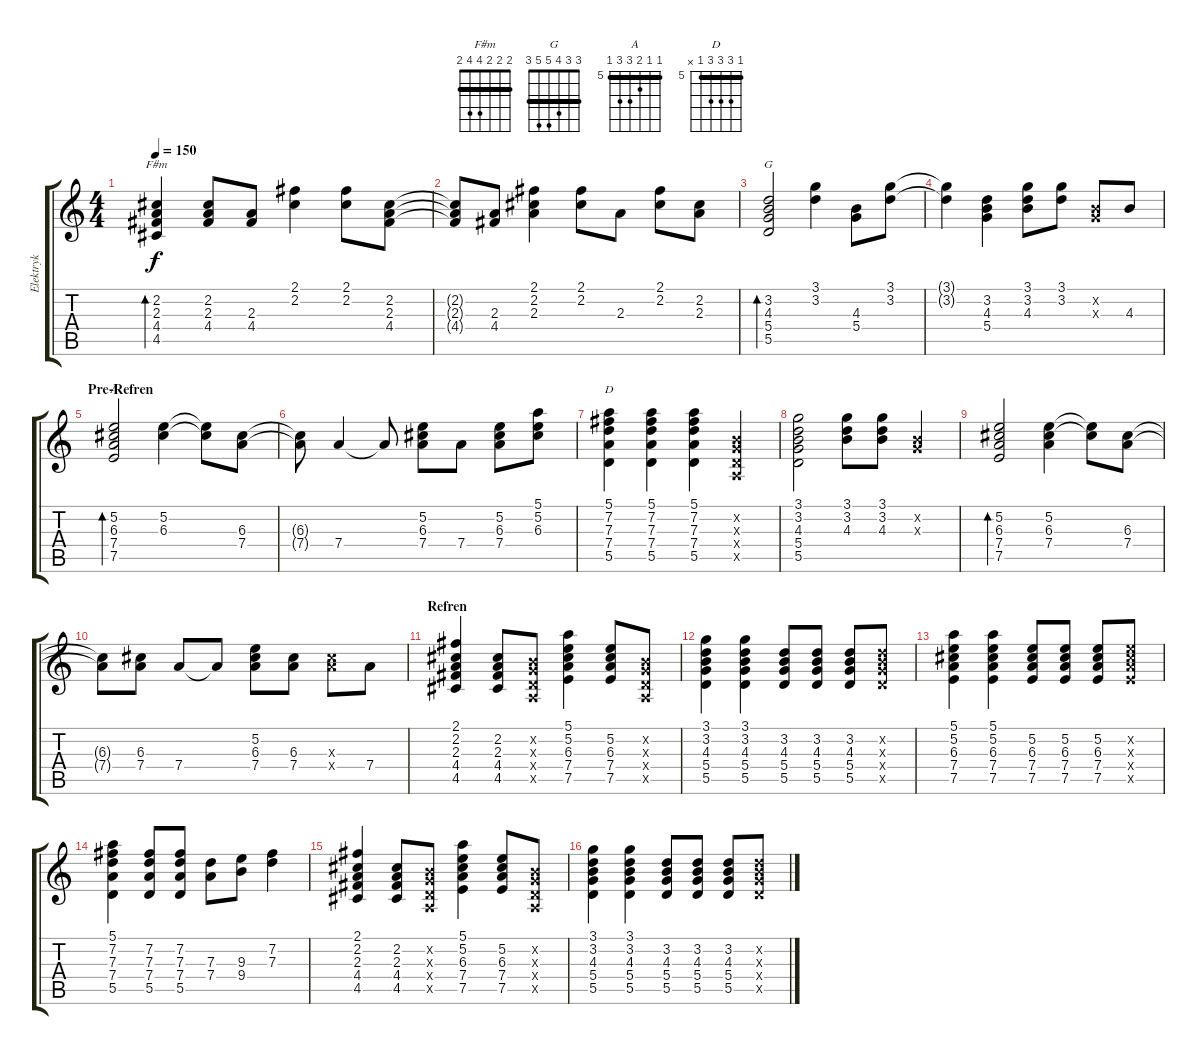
\track ("Elektryk" "Elektryk") {instrument electricguitarclean}
\staff {score tabs}
\tuning (E4 B3 G3 D3 A2 E2) {hide}
\chord ("F#m" 2 2 2 4 4 2) {barre 2}
\chord ("G" 3 3 4 5 5 3) {barre 3}
\chord ("A" 5 5 6 7 7 5) {firstfret 5 barre 5}
\chord ("D" 5 7 7 7 5 x) {firstfret 5 barre 5}
\ts (4 4)
\tempo 150
\clef g2
\ks c
(2.2 2.3 4.4 4.5).4{bd 240 ch "F#m" dy f} (2.2 2.3 4.4).8 (2.3 4.4).8 (2.1 2.2).4 (2.1 2.2).8 (2.2 2.3 4.4).8 |
(2.2{t} 2.3{t} 4.4{t}).8 (2.3 4.4).8 (2.1 2.2 2.3).4 (2.1 2.2).8 2.3.8 (2.1 2.2).8 (2.2 2.3).8 |
(3.2 4.3 5.4 5.5).2{bd 240 ch "G"} (3.1 3.2).4 (4.3 5.4).8 (3.1 3.2).8 |
(3.1{t} 3.2{t}).4 (3.2 4.3 5.4).4 (3.1 3.2 4.3).8 (3.1 3.2).8 (0.2{x} 0.3{x}).8 4.3.8 |
\section ("" "Pre-Refren")
(5.2 6.3 7.4 7.5).2{bd 240 ch "A"} (5.2 6.3).4 (5.2{t} 6.3{t}).8 (6.3 7.4).8 |
(6.3{t} 7.4{t}).8 7.4.4 7.4{t}.8 (5.2 6.3 7.4).8 7.4.8 (5.2 6.3 7.4).8 (5.1 5.2 6.3).8 |
(5.1 7.2 7.3 7.4 5.5).4{ch "D"} (5.1 7.2 7.3 7.4 5.5).4 (5.1 7.2 7.3 7.4 5.5).4 (0.2{x} 0.3{x} 0.4{x} 0.5{x}).4 |
(3.1 3.2 4.3 5.4 5.5).2 (3.1 3.2 4.3).8 (3.1 3.2 4.3).8 (0.2{x} 0.3{x}).4 |
(5.2 6.3 7.4 7.5).2{bd 240} (5.2 6.3 7.4).4 (5.2{t} 6.3{t}).8 (6.3 7.4).8 |
(6.3{t} 7.4{t}).8 (6.3 7.4).8 7.4.8 7.4{t}.8 (5.2 6.3 7.4).8 (6.3 7.4).8 (6.3{x} 7.4{x}).8 7.4.8 |
\section ("" "Refren")
(2.1 2.2 2.3 4.4 4.5).4 (2.2 2.3 4.4 4.5).8 (0.2{x} 0.3{x} 0.4{x} 0.5{x}).8 (5.1 5.2 6.3 7.4 7.5).4 (5.2 6.3 7.4 7.5).8 (0.2{x} 0.3{x} 0.4{x} 0.5{x}).8 |
(3.1 3.2 4.3 5.4 5.5).4 (3.1 3.2 4.3 5.4 5.5).4 (3.2 4.3 5.4 5.5).8 (3.2 4.3 5.4 5.5).8 (3.2 4.3 5.4 5.5).8 (3.2{x} 4.3{x} 5.4{x} 5.5{x}).8 |
(5.1 5.2 6.3 7.4 7.5).4 (5.1 5.2 6.3 7.4 7.5).4 (5.2 6.3 7.4 7.5).8 (5.2 6.3 7.4 7.5).8 (5.2 6.3 7.4 7.5).8 (5.2{x} 6.3{x} 7.4{x} 7.5{x}).8 |
(5.1 7.2 7.3 7.4 5.5).4 (7.2 7.3 7.4 5.5).8 (7.2 7.3 7.4 5.5).8 (7.3 7.4).8 (9.3 9.4).8 (7.2 7.3).4 |
(2.1 2.2 2.3 4.4 4.5).4 (2.2 2.3 4.4 4.5).8 (0.2{x} 0.3{x} 0.4{x} 0.5{x}).8 (5.1 5.2 6.3 7.4 7.5).4 (5.2 6.3 7.4 7.5).8 (0.2{x} 0.3{x} 0.4{x} 0.5{x}).8 |
(3.1 3.2 4.3 5.4 5.5).4 (3.1 3.2 4.3 5.4 5.5).4 (3.2 4.3 5.4 5.5).8 (3.2 4.3 5.4 5.5).8 (3.2 4.3 5.4 5.5).8 (3.2{x} 4.3{x} 5.4{x} 5.5{x}).8
